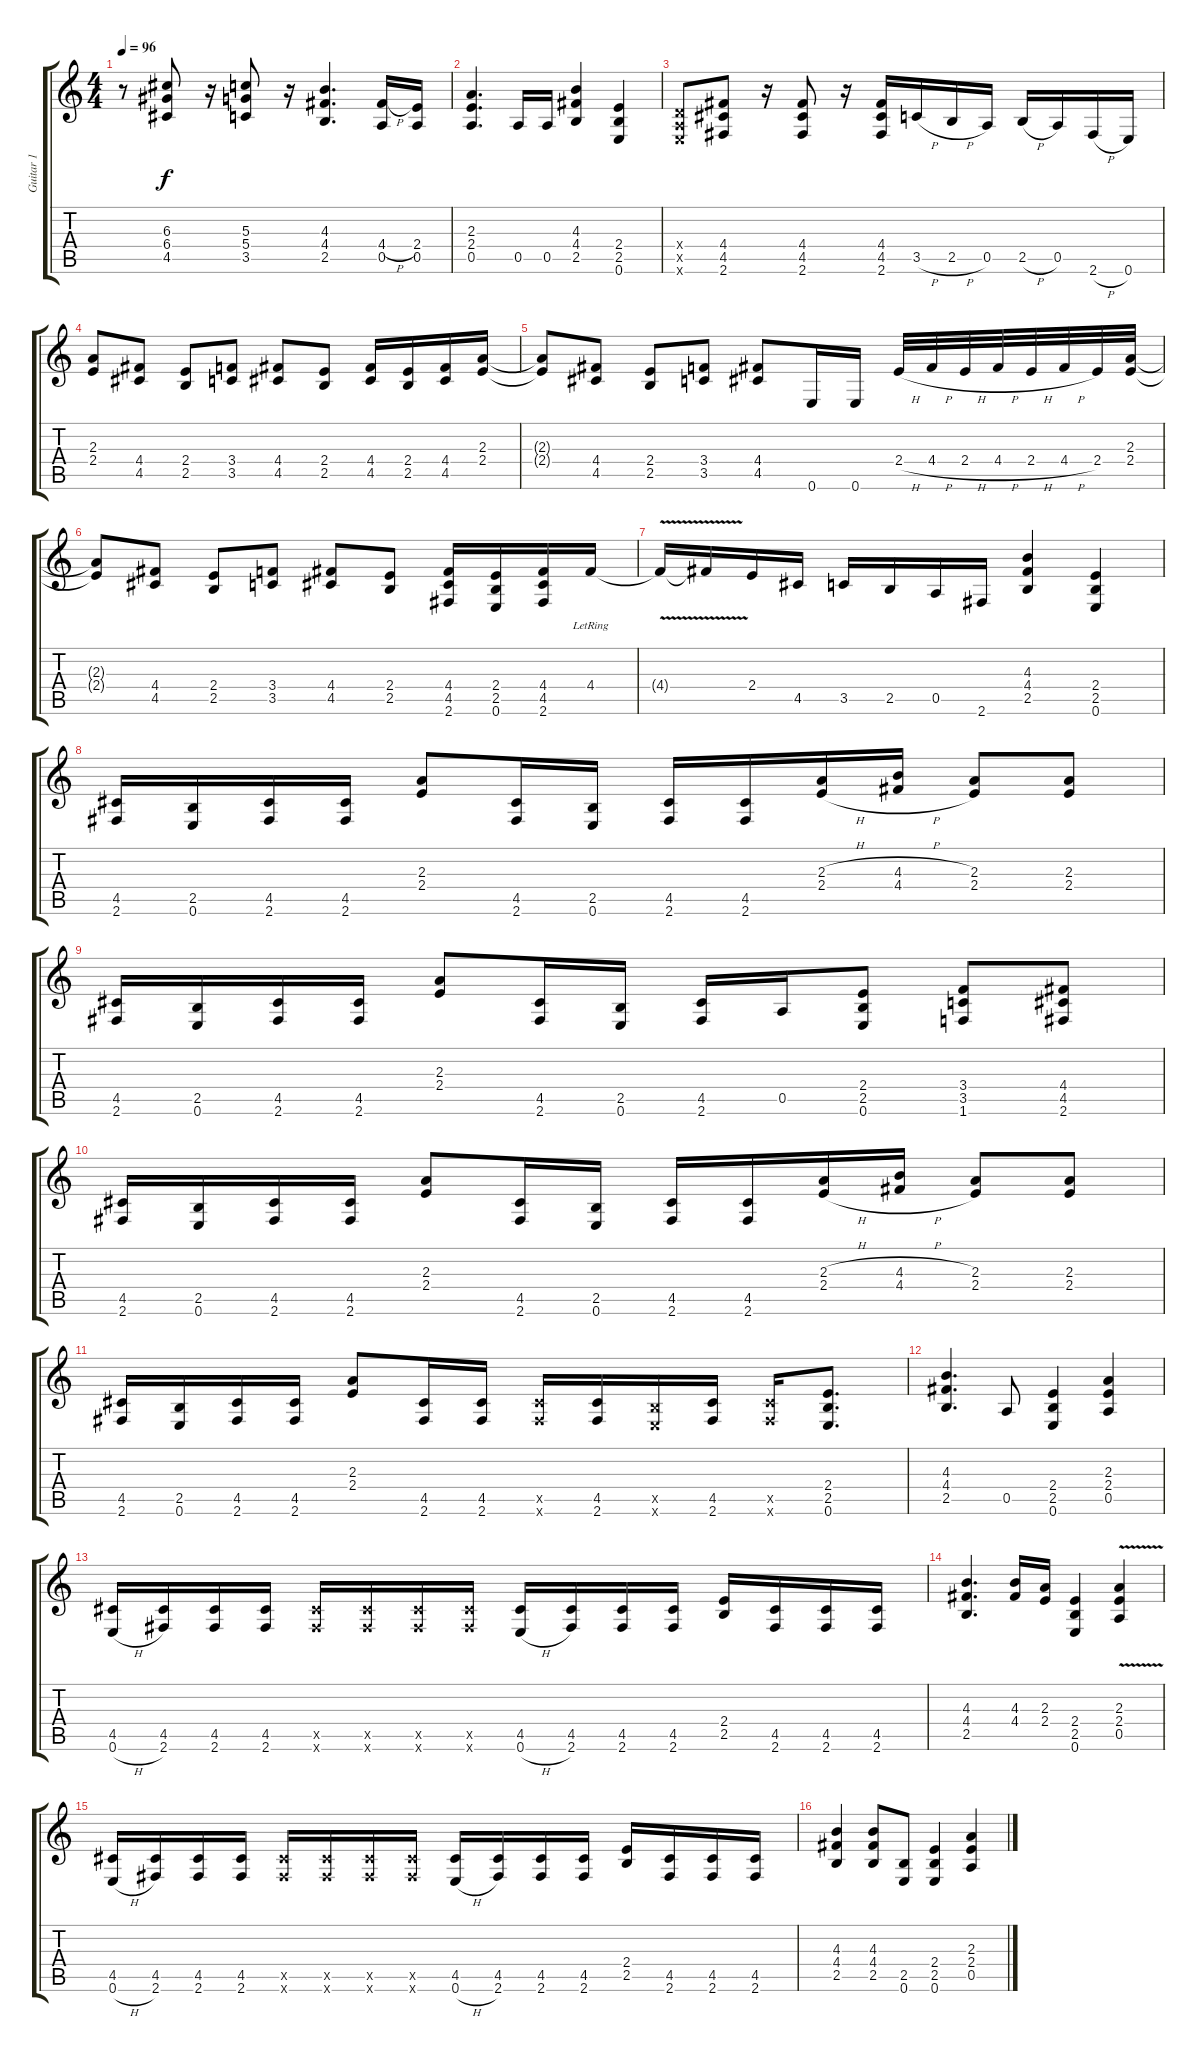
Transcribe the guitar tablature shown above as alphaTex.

\track ("Guitar 1" "Guitar 1") {instrument acousticguitarsteel}
\staff {score tabs}
\tuning (E4 B3 G3 D3 A2 E2) {hide}
\ts (4 4)
\tempo 96
\clef g2
\ks c
r.8{dy f} (6.3 6.4 4.5).8 r.16 (5.3 5.4 3.5).8 r.16 (4.3 4.4 2.5).4{d} (4.4{h} 0.5).16 (2.4 0.5).16 |
(2.3 2.4 0.5).4{d} 0.5.16 0.5.16 (4.3 4.4 2.5).4 (2.4 2.5 0.6).4 |
(0.4{x} 0.5{x} 0.6{x}).8 (4.4 4.5 2.6).8 r.16 (4.4 4.5 2.6).8 r.16 (4.4 4.5 2.6).16 3.5{h}.16 2.5{h}.16 0.5.16 2.5{h}.16 0.5.16 2.6{h}.16 0.6.16 |
(2.3 2.4).8 (4.4 4.5).8 (2.4 2.5).8 (3.4 3.5).8 (4.4 4.5).8 (2.4 2.5).8 (4.4 4.5).16 (2.4 2.5).16 (4.4 4.5).16 (2.3 2.4).16 |
(2.3{t} 2.4{t}).8 (4.4 4.5).8 (2.4 2.5).8 (3.4 3.5).8 (4.4 4.5).8 0.6.16 0.6.16 2.4{h}.32 4.4{h}.32 2.4{h}.32 4.4{h}.32 2.4{h}.32 4.4{h}.32 2.4.32 (2.3 2.4).32 |
(2.3{t} 2.4{t}).8 (4.4 4.5).8 (2.4 2.5).8 (3.4 3.5).8 (4.4 4.5).8 (2.4 2.5).8 (4.4 4.5 2.6).16 (2.4 2.5 0.6).16 (4.4 4.5 2.6).16 4.4{lr}.16 |
4.4{v t}.16 4.4{v t}.16 2.4.16 4.5.16 3.5.16 2.5.16 0.5.16 2.6.16 (4.3 4.4 2.5).4 (2.4 2.5 0.6).4 |
(4.5 2.6).16 (2.5 0.6).16 (4.5 2.6).16 (4.5 2.6).16 (2.3 2.4).8 (4.5 2.6).16 (2.5 0.6).16 (4.5 2.6).16 (4.5 2.6).16 (2.3{h} 2.4{h}).16 (4.3{h} 4.4{h}).16 (2.3 2.4).8 (2.3 2.4).8 |
(4.5 2.6).16 (2.5 0.6).16 (4.5 2.6).16 (4.5 2.6).16 (2.3 2.4).8 (4.5 2.6).16 (2.5 0.6).16 (4.5 2.6).16 0.5.16 (2.4 2.5 0.6).8 (3.4 3.5 1.6).8 (4.4 4.5 2.6).8 |
(4.5 2.6).16 (2.5 0.6).16 (4.5 2.6).16 (4.5 2.6).16 (2.3 2.4).8 (4.5 2.6).16 (2.5 0.6).16 (4.5 2.6).16 (4.5 2.6).16 (2.3{h} 2.4{h}).16 (4.3{h} 4.4{h}).16 (2.3 2.4).8 (2.3 2.4).8 |
(4.5 2.6).16 (2.5 0.6).16 (4.5 2.6).16 (4.5 2.6).16 (2.3 2.4).8 (4.5 2.6).16 (4.5 2.6).16 (4.5{x} 2.6{x}).16 (4.5 2.6).16 (2.5{x} 0.6{x}).16 (4.5 2.6).16 (4.5{x} 2.6{x}).16 (2.4 2.5 0.6).8{d} |
(4.3 4.4 2.5).4{d} 0.5.8 (2.4 2.5 0.6).4 (2.3 2.4 0.5).4 |
(4.5 0.6{h}).16 (4.5 2.6).16 (4.5 2.6).16 (4.5 2.6).16 (4.5{x} 2.6{x}).16 (4.5{x} 2.6{x}).16 (4.5{x} 2.6{x}).16 (4.5{x} 2.6{x}).16 (4.5 0.6{h}).16 (4.5 2.6).16 (4.5 2.6).16 (4.5 2.6).16 (2.4 2.5).16 (4.5 2.6).16 (4.5 2.6).16 (4.5 2.6).16 |
(4.3 4.4 2.5).4{d} (4.3 4.4).16 (2.3 2.4).16 (2.4 2.5 0.6).4 (2.3{v} 2.4 0.5).4 |
(4.5 0.6{h}).16 (4.5 2.6).16 (4.5 2.6).16 (4.5 2.6).16 (4.5{x} 2.6{x}).16 (4.5{x} 2.6{x}).16 (4.5{x} 2.6{x}).16 (4.5{x} 2.6{x}).16 (4.5 0.6{h}).16 (4.5 2.6).16 (4.5 2.6).16 (4.5 2.6).16 (2.4 2.5).16 (4.5 2.6).16 (4.5 2.6).16 (4.5 2.6).16 |
(4.3 4.4 2.5).4 (4.3 4.4 2.5).8 (2.5 0.6).8 (2.4 2.5 0.6).4 (2.3 2.4 0.5).4
